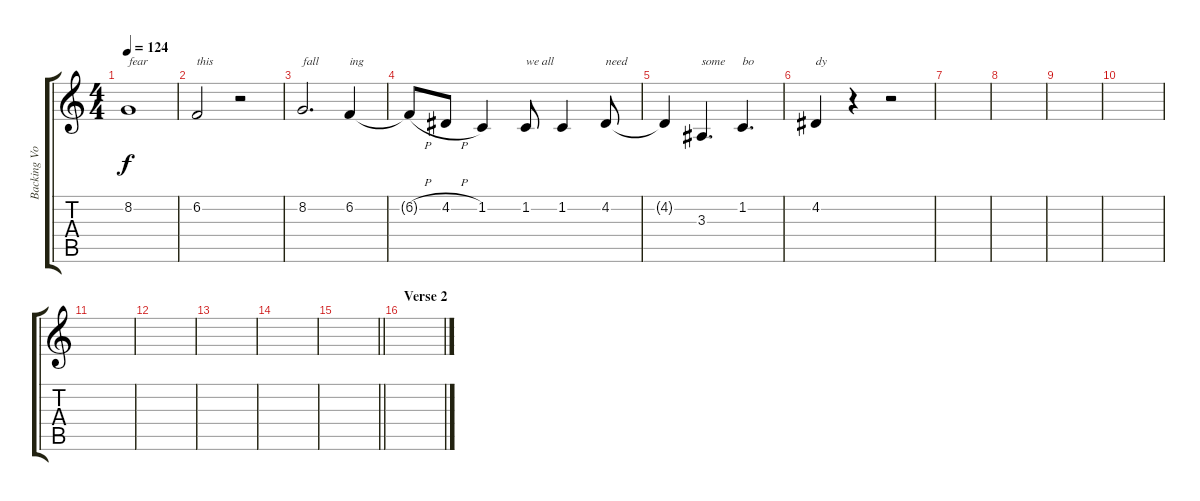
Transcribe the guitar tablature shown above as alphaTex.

\track ("Backing Vocals" "Backing Vo") {instrument choiraahs}
\staff {score tabs}
\tuning (E4 B3 G3 D3 A2 E2) {hide}
\ts (4 4)
\tempo 124
\clef g2
\ks c
8.2.1{txt "fear" dy f} |
6.2.2{txt "this"} r.2 |
8.2.2{d txt "fall"} 6.2.4{txt "ing"} |
6.2{h t}.8 4.2{h}.8 1.2.4 1.2.8{txt "we all"} 1.2.4 4.2.8{txt "need"} |
4.2{t}.4 3.3.4{d txt "some"} 1.2.4{d txt "bo"} |
4.2.4{txt "dy"} r.4 r.2 |
|
|
|
|
|
|
|
|
\barLineRight lightlight
|
\section ("" "Verse 2")
